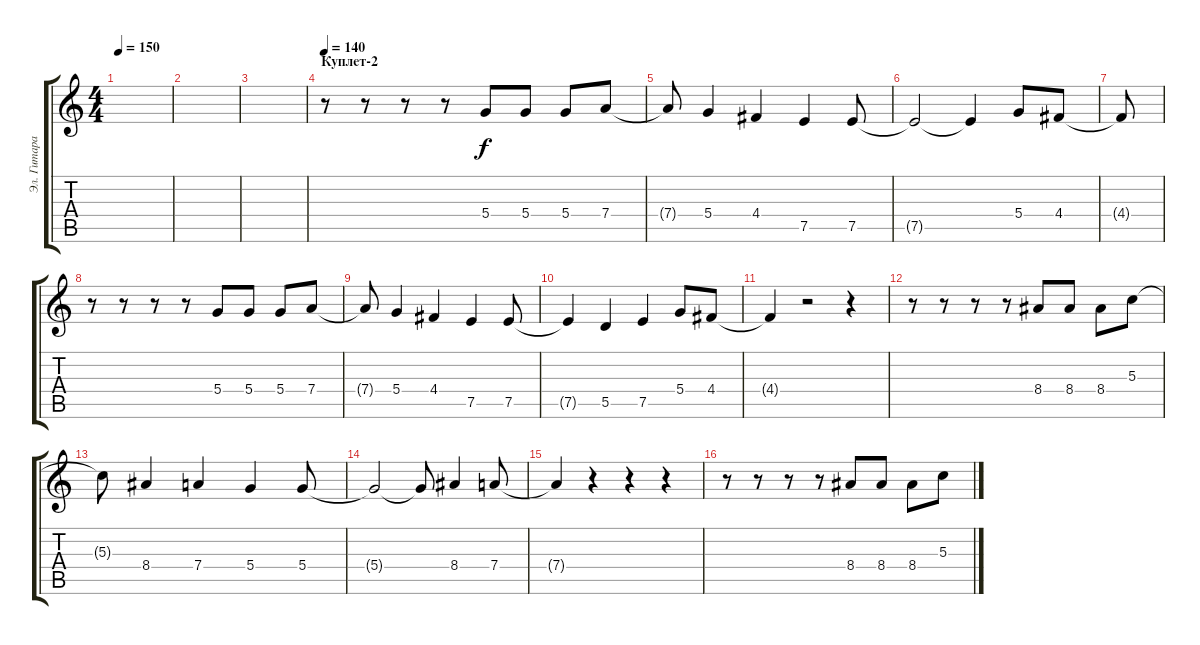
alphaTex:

\track ("Эл. Гитара [Вокал]" "Эл. Гитара") {instrument distortionguitar}
\staff {score tabs}
\tuning (E4 B3 G3 D3 A2 E2) {hide}
\ts (4 4)
\tempo 150
\clef g2
\ks c
|
|
|
\section ("" "Куплет-2")
\tempo 140
r.8 r.8 r.8 r.8 5.4.8 5.4.8 5.4.8 7.4.8 |
7.4{t}.8 5.4.4 4.4.4 7.5.4 7.5.8 |
7.5{t}.2 7.5{t}.4 5.4.8 4.4.8 |
4.4{t}.8 |
r.8 r.8 r.8 r.8 5.4.8 5.4.8 5.4.8 7.4.8 |
7.4{t}.8 5.4.4 4.4.4 7.5.4 7.5.8 |
7.5{t}.4 5.5.4 7.5.4 5.4.8 4.4.8 |
4.4{t}.4 r.2 r.4 |
r.8 r.8 r.8 r.8 8.4.8 8.4.8 8.4.8 5.3.8 |
5.3{t}.8 8.4.4 7.4.4 5.4.4 5.4.8 |
5.4{t}.2 5.4{t}.8 8.4.4 7.4.8 |
7.4{t}.4 r.4 r.4 r.4 |
r.8 r.8 r.8 r.8 8.4.8 8.4.8 8.4.8 5.3.8
